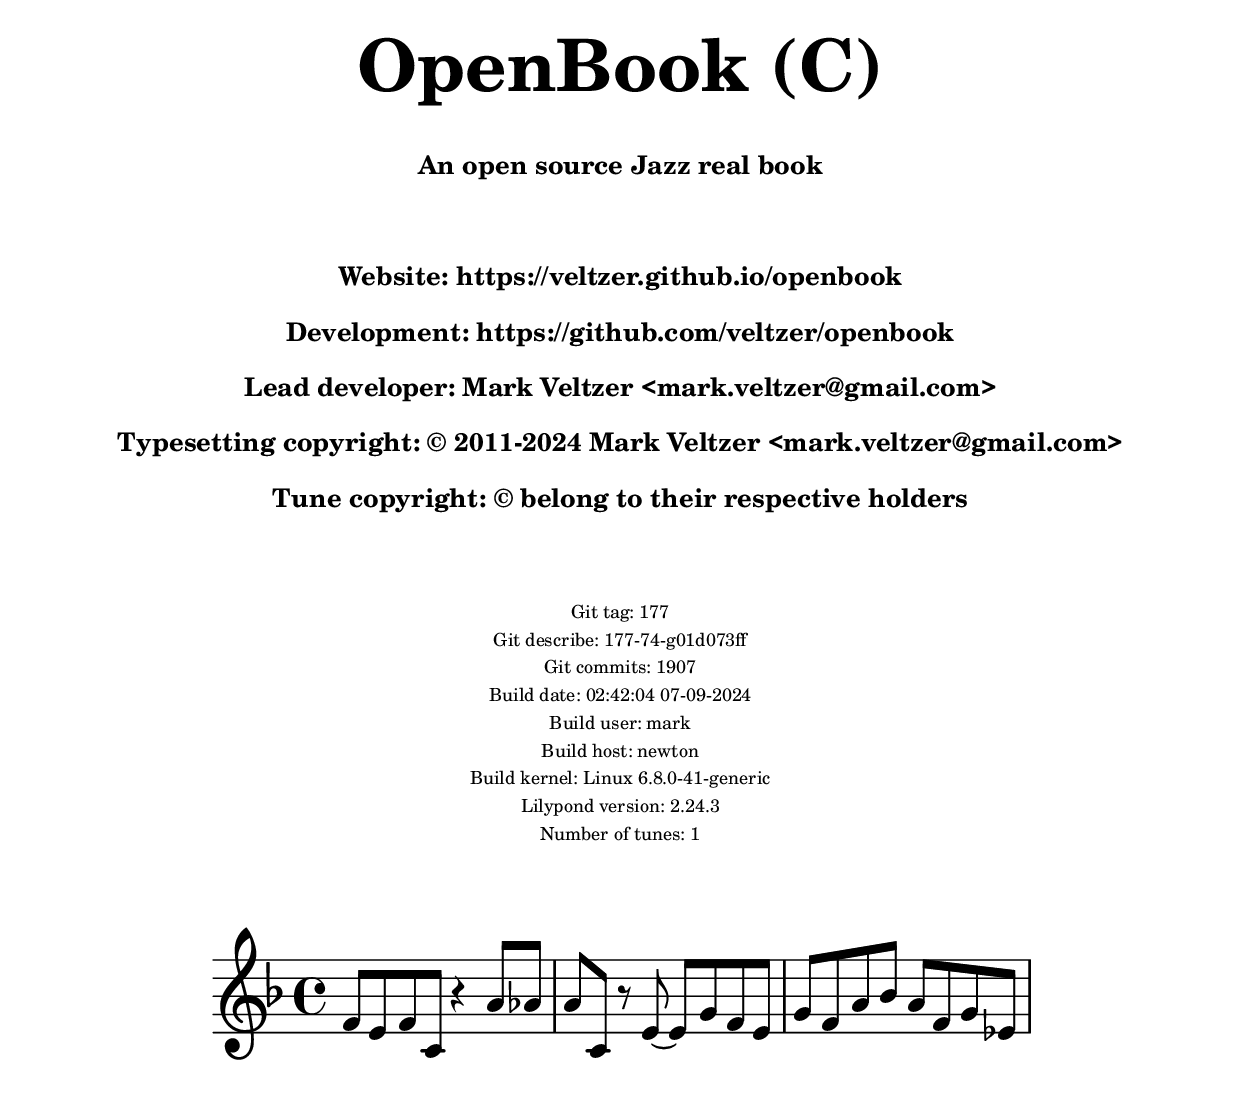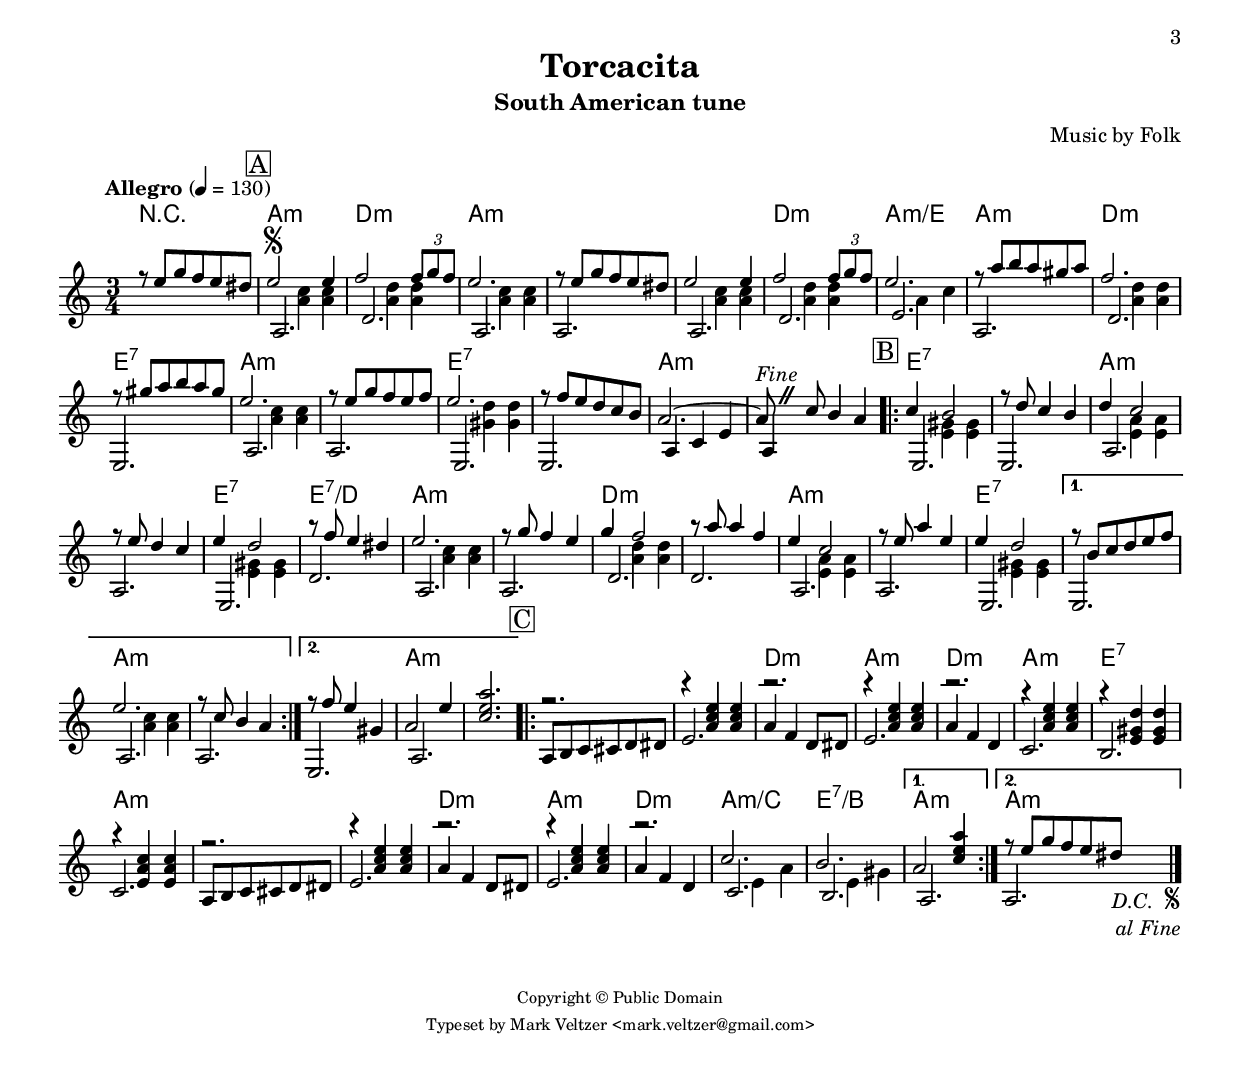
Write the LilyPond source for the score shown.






% lets emit the definitions

% end verbatim - this comment is a hack to prevent texinfo.tex
% from choking on non-European UTF-8 subsets

% this version tag will keep me compiling only on this version of lilypond.
%=====================================================================

\version "2.24.3"

% lets define a variable to hold the formatted build date (man 3 strftime):
%date=#(strftime "%T %d-%m-%Y" (localtime (current-time)))
%lilypond_version=#(lilypond-version)

% setting instruments for midi generation (bah - this doesn't work...)
%=====================================================================
%\set ChordNames.midiInstrument = #"acoustic grand"
%\set Staff.midiInstrument = #"flute"
%\set PianoStaff.instrumentName = #"acoustic grand"
% do not show chords unless they change...
%\set chordChanges = ##t

% number of staffs per page (this does not work because of my breaks)
%\paper {
%	system-count = #7
%}

\paper {
	% reduce spaces between systems and the bottom (taken from the lilypond
	% documentation and found the relevant variable)
	% the result of this is that I can fit 8 single staffs in one page
	% which is ideal for Jazz (think 32 bar divided into 8 lines of 4 bars each...).
	% I should really only apply this thing for Jazz tunes but that is a TODO item.
	% default is 4\mm - 3 already causes 8 staffs to take 2 pages
	between-system-padding = 2\mm
	% default is 20\mm
	% between-system-space = 16\mm
	% ragged-last-bottom = ##f
	% ragged-bottom = ##f

	% make lilypond increase the distance of the footer from the bottom of the page
	% it seems that if you don't do something like this you're going to have
	% a real problem seeing the footer in postscript printing....
	%bottom-margin = 2.5\cm

	% from /usr/share/lilypond/2.12.3/ly/titling-init.ly
	% to stop lilypond from printing footers...
	oddFooterMarkup = \markup {}

	% prevent lilypond from printing the headers...

	scoreTitleMarkup = \markup {}
	bookTitleMarkup = \markup {}
}
\layout {
	% don't have the first line indented
	indent = 0.0 \cm
	% don't know what this is (taken from Laurent Martelli...)
	%textheight = 1.5\cm

	\context {
		\Score
		% change the size of the text fonts
		%\override LyricText #'font-family = #'typewriter
		\override LyricText #'font-size = #'-2

		% set the style of the chords to Jazz - I don't see this making any effect
		\override ChordName #'style = #'jazz
		%\override ChordName #'word-space = #2

		% set the chord size and font
		%\override ChordName #'font-series = #'bold
		%\override ChordName #'font-family = #'roman
		%\override ChordName #'font-size = #-1

		% don't show bar numbers (for jazz it makes it too cluttery)
		\remove "Bar_number_engraver"
	}
}
% reduce the font size (taken from the lilypond info documentation, default is 20)
#(set-global-staff-size 17.82)

% There is no need to set the paper size to a4 since it is the default.
% make lilypond use paper of size a4 (Is this the default ?!?)
%#(set-default-paper-size "a4")
%)

% Don't have textedit:// links for every note in the pdf file.
% This reduces the size of the pdf by a lot
\pointAndClickOff

% chord related matters
myChordDefinitions={
	<c ees ges bes des' fes' aes'>-\markup \super {7alt}
	<c e g bes f'>-\markup \super {7sus}
	<c e g bes d f'>-\markup \super {9sus}
	<c e g f'>-\markup \super {sus}
	<c ees ges bes>-\markup { "m" \super { "7 " \flat "5" } }
	<c ees ges beses>-\markup { "dim" \super { "7" } }
	<c ees ges>-\markup { "dim" }
	%<c e g b>-\markup { "maj7" }
	<c e gis bes d'>-\markup { \super { "9 " \sharp "5" } }
	<c e g bes d' a'>-\markup \super {13}
	<c e g bes d' fis'>-\markup { \super { "9 " \sharp "11" } }
}
myChordExceptions=#(append
	(sequential-music-to-chord-exceptions myChordDefinitions #t)
	ignatzekExceptions
)

% some macros to be reused all over
% =====================================================================
myBreak=\break
% do line breaks really matter?
myEndLine=\break
%myEndLine={}
myEndLineVoltaNotLast={}
myEndLineVoltaLast=\break
myEndLineVolta=\break
partBar=\bar "||"
endBar=\bar "|."
startBar=\bar ".|"
startRepeat=\bar "|:"
endRepeat=\bar ":|"
startTune={}
endTune=\bar "|."
myFakeEndLine={}
mySegno=\mark \markup { \musicglyph #"scripts.segno" }
myCoda=\mark \markup { \musicglyph #"scripts.coda" }

% some functions to be reused all over
% =====================================================================
% A wrapper for section markers that allows us to control their formatting

% You can have a circle instead of a box using:
% \mark \markup { \circle #mark }
myMark =
#(define-music-function
	(parser location mark)
	(markup?)
	#{
	\mark \markup { \box #mark }
	#})
myWordMark =
#(define-music-function
	(parser location mark)
	(markup?)
	#{
	\mark \markup { \box #mark }
	#})
% grace that does appoggiatura
%\grace $notes
myGrace = #(define-music-function (parser location notes) (ly:music?) #{ \appoggiatura $notes #})
% grace that does nothing
%myGrace = #(define-music-function (parser location notes) (ly:music?) #{ #})

% this is a macro that * really * breaks lines. You don't really need this since a regular \break will work
% AS LONG AS you have the '\remove Bar_engraver' enabled...
hardBreak={ \bar "" \break }
% a macro to make vertical space
verticalSpace=\markup { \null }

% macros to help in parenthesizing chords
% see the playground area for openbook and http://lilypond.1069038.n5.nabble.com/Parenthesizing-chord-names-td44370.html
#(define (left-parenthesis-ignatzek-chord-names in-pitches bass inversion context) (markup #:line ("(" (ignatzek-chord-names in-pitches bass inversion context))))
#(define (right-parenthesis-ignatzek-chord-names in-pitches bass inversion context) (markup #:line ((ignatzek-chord-names in-pitches bass inversion context) ")")))
#(define (parenthesis-ignatzek-chord-names in-pitches bass inversion context) (markup #:line ("(" (ignatzek-chord-names in-pitches bass inversion context) ")")))
LPC = { \once \set chordNameFunction = #left-parenthesis-ignatzek-chord-names }
RPC = { \once \set chordNameFunction = #right-parenthesis-ignatzek-chord-names }
OPC = { \once \set chordNameFunction = #parenthesis-ignatzek-chord-names }

% some macros for marking parts of jazz tunes
% =====================================================================
startSong={}
% If we want endings of parts to be denoted by anything we need
% to find a smarter function that this since this will tend
% to make other things disapper (repeat markings etc)
%endSong=\bar "|."
endSong={}
startPart={}
% If we want endings of parts to be denoted by anything we need
% to find a smarter function that this since this will tend
% to make other things disapper (repeat markings etc)
% endPart=\bar "||"
endPart={}
startChords={
	% this causes chords that do not change to disappear...
	\set chordChanges = ##t
	% use my own chord exceptions
	\set chordNameExceptions = #myChordExceptions
}
endChords={}


% lets always include guitar definitions
\include "predefined-guitar-fretboards.ly"

% book header
%\book {
	% this is the title page
	\bookpart {
		\markup {
			\column {
				\null
				\null
				\null
				\null
				\null
				\null
				\null
				\null
				\null
				\null
				\fill-line { \fontsize #11 \bold "OpenBook (C)"}
				\null
				\null
				\fill-line { \larger \larger \bold "An open source Jazz real book" }
				\null
				\null
				\null
				\fill-line {
					\huge \bold \concat {
						"Website: "
						\with-url #"https://veltzer.github.io/openbook" https://veltzer.github.io/openbook
					}
				}
				\null
				\fill-line {
					\huge \bold \concat {
						"Development: "
						\with-url #"https://github.com/veltzer/openbook" https://github.com/veltzer/openbook
					}
				}
				\null
				\fill-line {
					\huge \bold \concat {
						"Lead developer: Mark Veltzer "
						"<" \with-url #"mailto:mark.veltzer@gmail.com" mark.veltzer@gmail.com ">"
					}
				}
				\null
				\fill-line {
					\huge \bold \concat {
						"Typesetting copyright: © 2011-"
						2024
						" Mark Veltzer "
						"<" \with-url #"mailto:mark.veltzer@gmail.com" mark.veltzer@gmail.com ">"
					}
				}
				\null
				\fill-line { \huge \bold "Tune copyright: © belong to their respective holders" }
				\null
				\null
				\null
				\fill-line { \small "Git tag: 177" }
				\fill-line { \small "Git describe: 177-74-g01d073ff" }
				\fill-line { \small "Git commits: 1907" }
				\fill-line { \small "Build date: 02:42:04 07-09-2024" }
				\fill-line { \small "Build user: mark" }
				\fill-line { \small "Build host: newton" }
				\fill-line { \small "Build kernel: Linux 6.8.0-41-generic" }
				\fill-line { \small "Lilypond version: 2.24.3" }
				\fill-line { \small "Number of tunes: 1" }
				\null
				\null
				\null
			}
		}
		\score {
			<<
				\new Staff="Melody" {
					\new Voice="Voice"
					\relative c' {
						\time 4/4
						\key f \major
						\set fontSize = #-3
						f8 e f c r4 a'8 aes | a c, r e~ e g f e | g f a bes a f g ees
					}
				}
			>>
			\layout {
				#(layout-set-staff-size 35)
				indent = 2.6\cm
			}
		}
	}

\markuplist \table-of-contents
\pageBreak

% from here everything needs to go into a loop

% include anything the user wants before the bookpart starts



PartChords=\chordmode {
	\startSong
	\startChords

	% there is no need to worry about which instrument plays the chords
	% since they will not be heard...

	r2. |

	a:m | d:m | a2.*2:m | \myFakeEndLine
	a2.:m | d:m | a:m/e | a:m | \myFakeEndLine
	d:m | e:7 | a2.*2:m | \myFakeEndLine
	e:7 | a:m | \myFakeEndLine

	\repeat volta 2 {
		e2.*2:7 | a:m | \myFakeEndLine
		e2.:7 | e:7/d | a2.*2:m | \myFakeEndLine
		d:m | a:m | \myFakeEndLine
		e2.:7 |
	} \alternative {
		{ e2.:7 | a2.*2:m | }
		{ e2.:7 | a2.*2:m | }
	} \myFakeEndLine

	\repeat volta 2 {
		a2.*2:m | d2.:m | a:m | \myFakeEndLine
		d:m | a:m | e:7 | a:m | \myFakeEndLine
		a2.*2:m | d2.:m | a:m | \myFakeEndLine
		d:m | a:m/c | e:7/b |
	} \alternative {
		{ a:m | }
		{ a:m | }
	} \myFakeEndLine

	\endChords
	\endSong
}

PartHighVoice=\relative c' {

	\tempo "Allegro" 4 = 130
	\time 3/4
	\key c \major

	% this is to let lily know that this is voice one
	\voiceOne

	r8 e' g f e dis |

	\myMark "A"
	e2\segno e4 | f2 \tuplet 3/2 {f8 g f} | e2. | r8 e g f e dis | \myFakeEndLine
	e2 e4 | f2 \tuplet 3/2 {f8 g f} | e2. | r8 a b a gis a | \myFakeEndLine
	f2. | r8 gis a b a gis | e2. | r8 e g f e f | \myFakeEndLine
	e2. | r8 f e d c b | a2. ~ | a8-\markup { \italic "Fine" }
	\override BreathingSign.text = \markup {
		\musicglyph #"scripts.caesura.straight"
	}
	\breathe
	c b4 a | \myFakeEndLine

	\myMark "B"
	\repeat volta 2 {
		c4 b2 | r8 d c4 b | d c2 | r8 e d4 c | \myFakeEndLine
		e d2 | r8 f e4 dis | e2. | r8 g f4 e | \myFakeEndLine
		g f2 | r8 a a4 f | e c2 | r8 e a4 e | \myFakeEndLine
		e d2 |
	} \alternative {
		{ r8 b c d e f | e2. | r8 c b4 a | }
		{ r8 f' e4 gis, | a2 e'4 | <c e a>2. | }
	} \myFakeEndLine

	\myMark "C"
	\repeat volta 2 {
		r2. | r4 <a c e> <a c e> | r2. | r4 <a c e> <a c e> | \myFakeEndLine
		r2. | r4 <a c e> <a c e> | r4 <e gis d'> <e gis d'> | r4 <e a c> <e a c> | \myFakeEndLine
		r2. | r4 <a c e> <a c e> | r2. | r4 <a c e> <a c e> | \myFakeEndLine
		r2. | c | b |
	} \alternative {
		{ a2 <c e a>4 | }
		{ r8 e g f e dis_\markup {
			\center-column {
				\line
				{ \italic "D.C. "
				\tiny \raise #1
				\musicglyph #"scripts.segno"
				}
				\italic " al Fine"
			}
		} | }
	} \myFakeEndLine

	\endTune
}

PartMidVoice=\relative c' {
	\time 3/4

	% this is to let lily know that this is voice one
	\voiceTwo

	s2. |

	s4 <a' c> <a c> | s <a d> <a d> | s <a c> <a c> | s2. |
	s4 <a c> <a c> | s <a d> <a d> | s a c | s2. |
	s4 <a d> <a d> | s2. | s4 <a c> <a c> | s2. |
	s4 <gis d'> <gis d'> | s2. | s | s |

	\repeat volta 2 {
		s4 <e gis> <e gis> | s2. | s4 <e a> <e a> | s2. |
		s4 <e gis> <e gis> | s2. | s4 <a c> <a c> | s2. |
		s4 <a d> <a d> | s2. | s4 <e a> <e a> | s2. |
		s4 <e gis> <e gis> |
	} \alternative {
		{ s2. | s4 <a c> <a c> | s2. | }
		{ s2. | s2. | s2. | }
	}

	\repeat volta 2 {
		s2. | s2. | s2. | s2. |
		s2. | s2. | s2. | s2. |
		s2. | s2. | s2. | s2. |
		s2. | s4 e a | s e gis |
	} \alternative {
		{ s2. | }
		{ s2. | }
	}
}

PartLowVoice=\relative c' {
	\time 3/4

	% this is to let lily know that this is voice one
	\voiceThree

	s2. |

	a2. | d | a | a |
	a | d | e | a, |
	d | e, | a | a |
	e | e | a4 c e | a, s s |

	\repeat volta 2 {
		e2. | e | a | a |
		e | d' | a | a |
		d | d | a | a |
		e |
	} \alternative {
		{ e | a | a | }
		{ e | a | s | }
	}

	\repeat volta 2 {
		a8 b c cis d dis | e2. | a4 f d8 dis | e2. |
		a4 f d | c2. | b | c |
		a8 b c cis d dis | e2. | a4 f d8 dis | e2. |
		a4 f d | c2. | b |
	} \alternative {
		{ a | }
		{ a | }
	}
}



\bookpart {

% this causes the variables to be defined...











% now play with the variables that depend on language



% calculate the tag line


% calculate the typesetby




\tocItem \markup "Torcacita / Folk"





% taken from "/usr/share/lilypond/2.12.3/ly/titling-init.ly"
\markup {
	\column {
		\override #'(baseline-skip . 3.5)
		\column {
			\huge \larger \bold
			\fill-line { \larger "Torcacita" }
			\fill-line { \large \smaller \bold \larger "South American tune" }
			\fill-line {
				""
				"Music by Folk"
			}
			\fill-line {
				""
			}
		}
	}
}
\noPageBreak






% score for printing
\score {
	<<
		\new ChordNames="Partchords" \PartChords
		\new Staff="Melody" <<
			\new Voice="highvoice" \PartHighVoice
			\new Voice="midvoice" \PartMidVoice
			\new Voice="lowvoice" \PartLowVoice
		>>
	>>
	\layout {
	}
}


\noPageBreak
\markup \column {
	% just a little space
	\null
	\fill-line {
		\smaller \smaller { "Copyright © Public Domain" }
	}
	\fill-line {
		\smaller \smaller { "Typeset by Mark Veltzer <mark.veltzer@gmail.com>" }
	}
}



}


% book footer
%}
